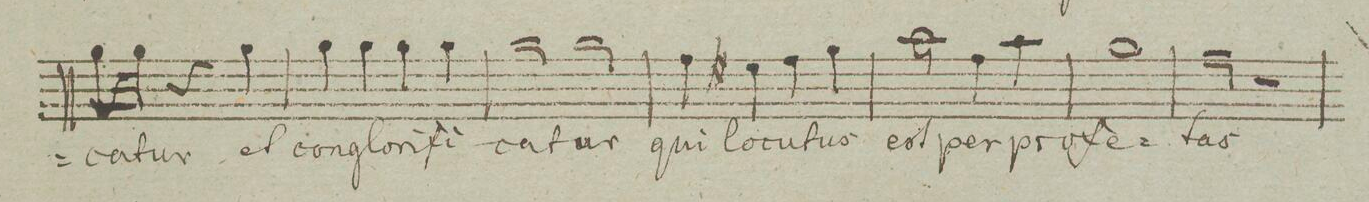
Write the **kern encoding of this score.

**kern	**text	**dynam
*I"Soprano. Tutti.	*	*
*clefC1	*	*
*k[]	*	*
*met(c|)	*	*
*M2/2	*	*
4ee\	-ca-	.
4ee\	-tur	.
4r	.	.
4ee\	et	.
=177	=177	=177
4ee\	con-	.
4ee\	-glo-	.
4ee\	-ri-	.
4ee\	-fi-	.
=178	=178	=178
2ee\	-ca-	.
2ee\	-tur	.
=179	=179	=179
4dd\	qui	.
4cc#X\	lo-	.
4dd\	-cu-	.
4ee\	-tus	.
=180	=180	=180
2ff\	est	.
4dd\	per	.
4ff\	Pro-	.
=181	=181	=181
1ee\	-fe-	.
=182	=182	=182
2dd\	-tas.	.
2r	.	.
=183	=183	=183
*-	*-	*-
